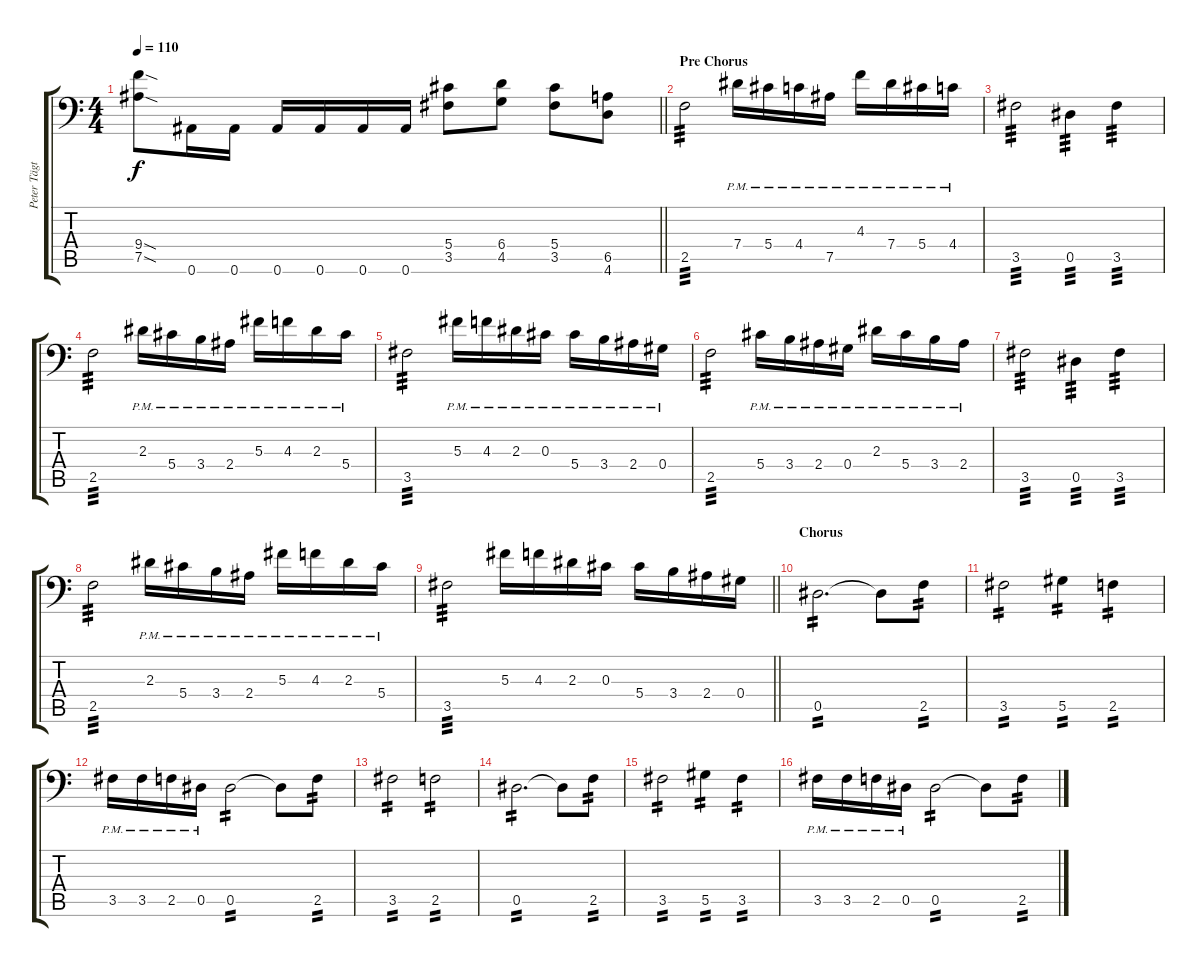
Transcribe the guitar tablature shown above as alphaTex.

\track ("Peter Tägtgren (Rythm 2)" "Peter Tägt") {instrument overdrivenguitar}
\staff {score tabs}
\tuning (Bb3 F3 Db3 Ab2 Eb2 Bb1) {hide}
\ts (4 4)
\tempo 110
\clef f4
\barLineRight lightlight
\ks c
(9.4{sod} 7.5{sod}).8{dy f} 0.6.16 0.6.16 0.6.16 0.6.16 0.6.16 0.6.16 (5.4 3.5).8 (6.4 4.5).8 (5.4 3.5).8 (6.5 4.6).8 |
\section ("" "Pre Chorus")
2.5.2{tp 3} 7.4{pm}.16 5.4{pm}.16 4.4{pm}.16 7.5{pm}.16 4.3{pm}.16 7.4{pm}.16 5.4{pm}.16 4.4{pm}.16 |
3.5.2{tp 3} 0.5.4{tp 3} 3.5.4{tp 3} |
2.5.2{tp 3} 2.3{pm}.16 5.4{pm}.16 3.4{pm}.16 2.4{pm}.16 5.3{pm}.16 4.3{pm}.16 2.3{pm}.16 5.4{pm}.16 |
3.5.2{tp 3} 5.3{pm}.16 4.3{pm}.16 2.3{pm}.16 0.3{pm}.16 5.4{pm}.16 3.4{pm}.16 2.4{pm}.16 0.4{pm}.16 |
2.5.2{tp 3} 5.4{pm}.16 3.4{pm}.16 2.4{pm}.16 0.4{pm}.16 2.3{pm}.16 5.4{pm}.16 3.4{pm}.16 2.4{pm}.16 |
3.5.2{tp 3} 0.5.4{tp 3} 3.5.4{tp 3} |
2.5.2{tp 3} 2.3{pm}.16 5.4{pm}.16 3.4{pm}.16 2.4{pm}.16 5.3{pm}.16 4.3{pm}.16 2.3{pm}.16 5.4{pm}.16 |
\barLineRight lightlight
3.5.2{tp 3} 5.3.16 4.3.16 2.3.16 0.3.16 5.4.16 3.4.16 2.4.16 0.4.16 |
\section ("" "Chorus ")
0.5.2{d tp 2} 0.5{t}.8 2.5.8{tp 2} |
3.5.2{tp 2} 5.5.4{tp 2} 2.5.4{tp 2} |
3.5{pm}.16 3.5{pm}.16 2.5{pm}.16 0.5{pm}.16 0.5.2{tp 2} 0.5{t}.8 2.5.8{tp 2} |
3.5.2{tp 2} 2.5.2{tp 2} |
0.5.2{d tp 2} 0.5{t}.8 2.5.8{tp 2} |
3.5.2{tp 2} 5.5.4{tp 2} 3.5.4{tp 2} |
3.5{pm}.16 3.5{pm}.16 2.5{pm}.16 0.5{pm}.16 0.5.2{tp 2} 0.5{t}.8 2.5.8{tp 2}
